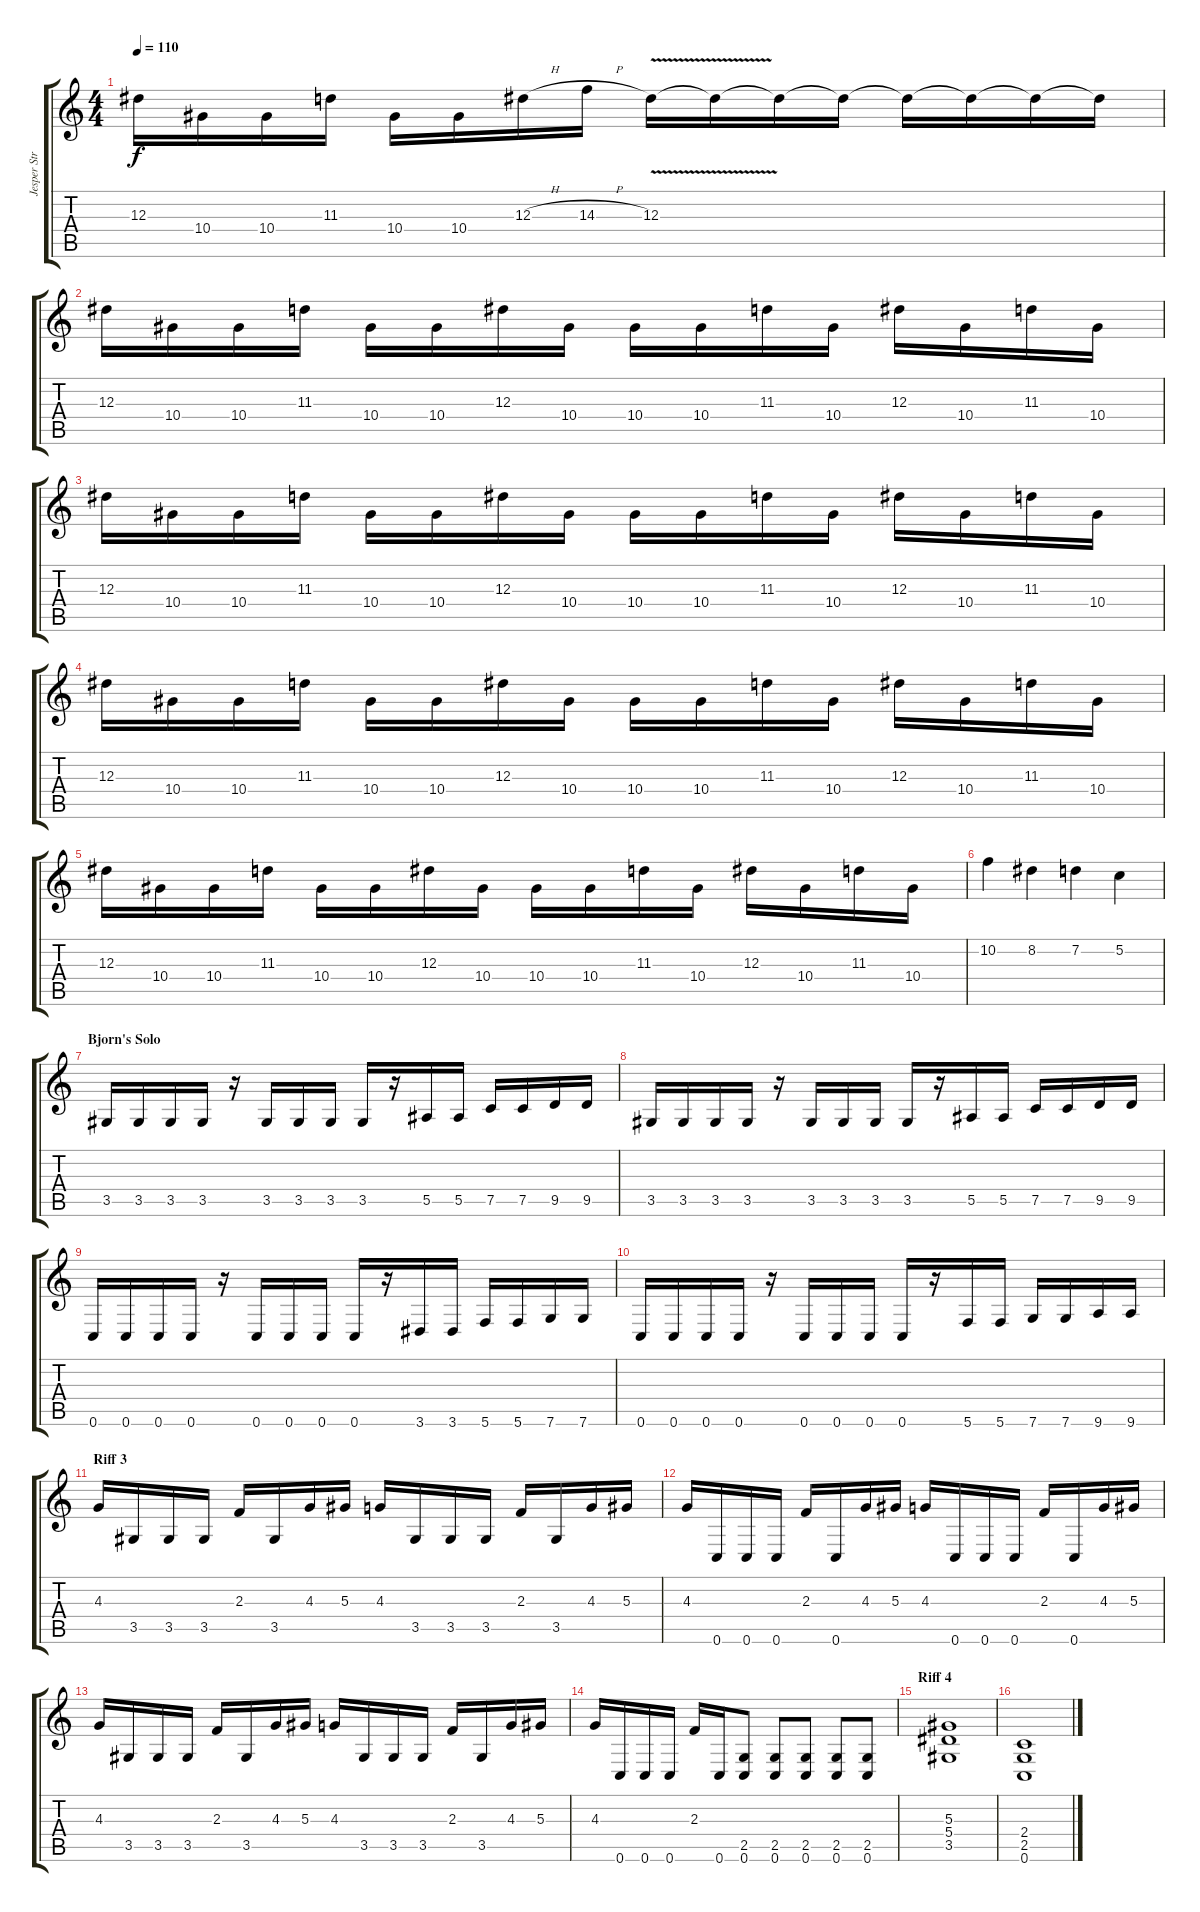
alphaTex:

\track ("Jesper Strömblad" "Jesper Str") {instrument distortionguitar}
\staff {score tabs}
\tuning (C4 G3 Eb3 Bb2 F2 C2) {hide}
\ts (4 4)
\tempo 110
\clef g2
\ks c
12.3.16{dy f} 10.4.16 10.4.16 11.3.16 10.4.16 10.4.16 12.3{h}.16 14.3{h}.16 12.3{v}.16 12.3{t}.16 12.3{t}.16 12.3{t}.16 12.3{t}.16 12.3{t}.16 12.3{t}.16 12.3{t}.16 |
12.3.16 10.4.16 10.4.16 11.3.16 10.4.16 10.4.16 12.3.16 10.4.16 10.4.16 10.4.16 11.3.16 10.4.16 12.3.16 10.4.16 11.3.16 10.4.16 |
12.3.16 10.4.16 10.4.16 11.3.16 10.4.16 10.4.16 12.3.16 10.4.16 10.4.16 10.4.16 11.3.16 10.4.16 12.3.16 10.4.16 11.3.16 10.4.16 |
12.3.16 10.4.16 10.4.16 11.3.16 10.4.16 10.4.16 12.3.16 10.4.16 10.4.16 10.4.16 11.3.16 10.4.16 12.3.16 10.4.16 11.3.16 10.4.16 |
12.3.16 10.4.16 10.4.16 11.3.16 10.4.16 10.4.16 12.3.16 10.4.16 10.4.16 10.4.16 11.3.16 10.4.16 12.3.16 10.4.16 11.3.16 10.4.16 |
10.2.4 8.2.4 7.2.4 5.2.4 |
\section ("" "Bjorn's Solo")
3.5.16 3.5.16 3.5.16 3.5.16 r.16 3.5.16 3.5.16 3.5.16 3.5.16 r.16 5.5.16 5.5.16 7.5.16 7.5.16 9.5.16 9.5.16 |
3.5.16 3.5.16 3.5.16 3.5.16 r.16 3.5.16 3.5.16 3.5.16 3.5.16 r.16 5.5.16 5.5.16 7.5.16 7.5.16 9.5.16 9.5.16 |
0.6.16 0.6.16 0.6.16 0.6.16 r.16 0.6.16 0.6.16 0.6.16 0.6.16 r.16 3.6.16 3.6.16 5.6.16 5.6.16 7.6.16 7.6.16 |
0.6.16 0.6.16 0.6.16 0.6.16 r.16 0.6.16 0.6.16 0.6.16 0.6.16 r.16 5.6.16 5.6.16 7.6.16 7.6.16 9.6.16 9.6.16 |
\section ("" "Riff 3")
4.3.16 3.5.16 3.5.16 3.5.16 2.3.16 3.5.16 4.3.16 5.3.16 4.3.16 3.5.16 3.5.16 3.5.16 2.3.16 3.5.16 4.3.16 5.3.16 |
4.3.16 0.6.16 0.6.16 0.6.16 2.3.16 0.6.16 4.3.16 5.3.16 4.3.16 0.6.16 0.6.16 0.6.16 2.3.16 0.6.16 4.3.16 5.3.16 |
4.3.16 3.5.16 3.5.16 3.5.16 2.3.16 3.5.16 4.3.16 5.3.16 4.3.16 3.5.16 3.5.16 3.5.16 2.3.16 3.5.16 4.3.16 5.3.16 |
4.3.16 0.6.16 0.6.16 0.6.16 2.3.16 0.6.16 (2.5 0.6).8 (2.5 0.6).8 (2.5 0.6).8 (2.5 0.6).8 (2.5 0.6).8 |
\section ("" "Riff 4")
(5.3 5.4 3.5).1 |
(2.4 2.5 0.6).1
